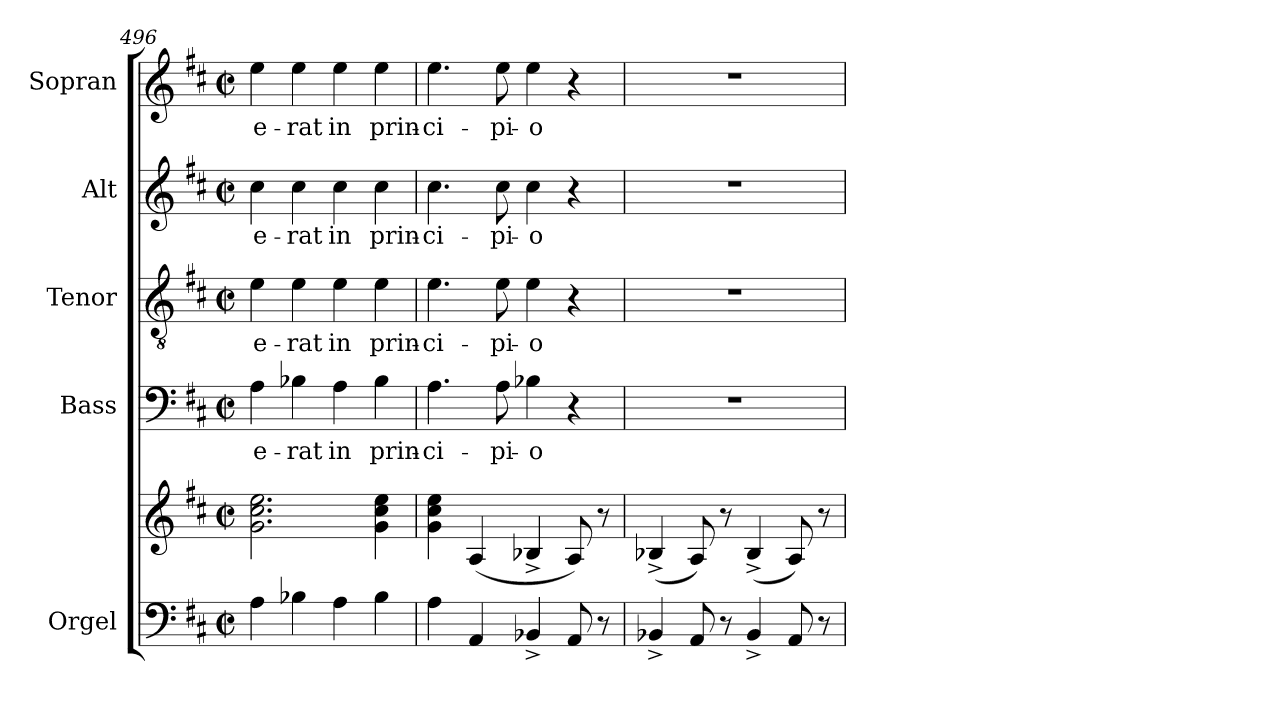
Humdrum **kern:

**kern	**kern	**kern	**text	**kern	**text	**kern	**text	**kern	**text
*part5	*part5	*part4	*part4	*part3	*part3	*part2	*part2	*part1	*part1
*staff6	*staff5	*staff4	*staff4	*staff3	*staff3	*staff2	*staff2	*staff1	*staff1
*I"Orgel	*	*I"Bass	*	*I"Tenor	*	*I"Alt	*	*I"Sopran	*
*I'Org.	*	*I'B.	*	*I'T.	*	*I'A.	*	*I'S.	*
!!LO:PB:g=z
*clefF4	*clefG2	*clefF4	*	*clefGv2	*	*clefG2	*	*clefG2	*
*k[f#c#]	*k[f#c#]	*k[f#c#]	*	*k[f#c#]	*	*k[f#c#]	*	*k[f#c#]	*
*D:	*D:	*D:	*	*D:	*	*D:	*	*D:	*
*M2/2	*M2/2	*M2/2	*	*M2/2	*	*M2/2	*	*M2/2	*
*met(c|)	*met(c|)	*met(c|)	*	*met(c|)	*	*met(c|)	*	*met(c|)	*
=496	=496	=496	=496	=496	=496	=496	=496	=496	=496
!	!	!	!LO:LY:b	!	!LO:LY:b	!	!LO:LY:b	!	!LO:LY:b
4A\	2.g\ 2.cc#\ 2.ee\	4A\	e-	4e\	e-	4cc#\	e-	4ee\	e-
!	!	!	!LO:LY:b	!	!LO:LY:b	!	!LO:LY:b	!	!LO:LY:b
4B-X\	.	4B-X\	-rat	4e\	-rat	4cc#\	-rat	4ee\	-rat
!	!	!	!LO:LY:b	!	!LO:LY:b	!	!LO:LY:b	!	!LO:LY:b
4A\	.	4A\	in	4e\	in	4cc#\	in	4ee\	in
!	!	!	!LO:LY:b	!	!LO:LY:b	!	!LO:LY:b	!	!LO:LY:b
4B-\	4g\ 4cc#\ 4ee\	4B-\	prin-	4e\	prin-	4cc#\	prin-	4ee\	prin-
=497	=497	=497	=497	=497	=497	=497	=497	=497	=497
!	!	!	!LO:LY:b	!	!LO:LY:b	!	!LO:LY:b	!	!LO:LY:b
4A\	4g\ 4cc#\ 4ee\	4.A\	-ci-	4.e\	-ci-	4.cc#\	-ci-	4.ee\	-ci-
4AA/	(<4A/	.	.	.	.	.	.	.	.
!	!	!	!LO:LY:b	!	!LO:LY:b	!	!LO:LY:b	!	!LO:LY:b
.	.	8A\	-pi-	8e\	-pi-	8cc#\	-pi-	8ee\	-pi-
!	!	!	!LO:LY:b	!	!LO:LY:b	!	!LO:LY:b	!	!LO:LY:b
4BB-X^</	4B-X^</	4B-X\	-o	4e\	-o	4cc#\	-o	4ee\	-o
8AA/	8A/)	4r	.	4r	.	4r	.	4r	.
8r	8r	.	.	.	.	.	.	.	.
=498	=498	=498	=498	=498	=498	=498	=498	=498	=498
4BB-X^</	(<4B-X^</	1r	.	1r	.	1r	.	1r	.
8AA/	8A/)	.	.	.	.	.	.	.	.
8r	8r	.	.	.	.	.	.	.	.
4BB-^</	(<4B-^</	.	.	.	.	.	.	.	.
8AA/	8A/)	.	.	.	.	.	.	.	.
8r	8r	.	.	.	.	.	.	.	.
=	=	=	=	=	=	=	=	=	=
*-	*-	*-	*-	*-	*-	*-	*-	*-	*-
